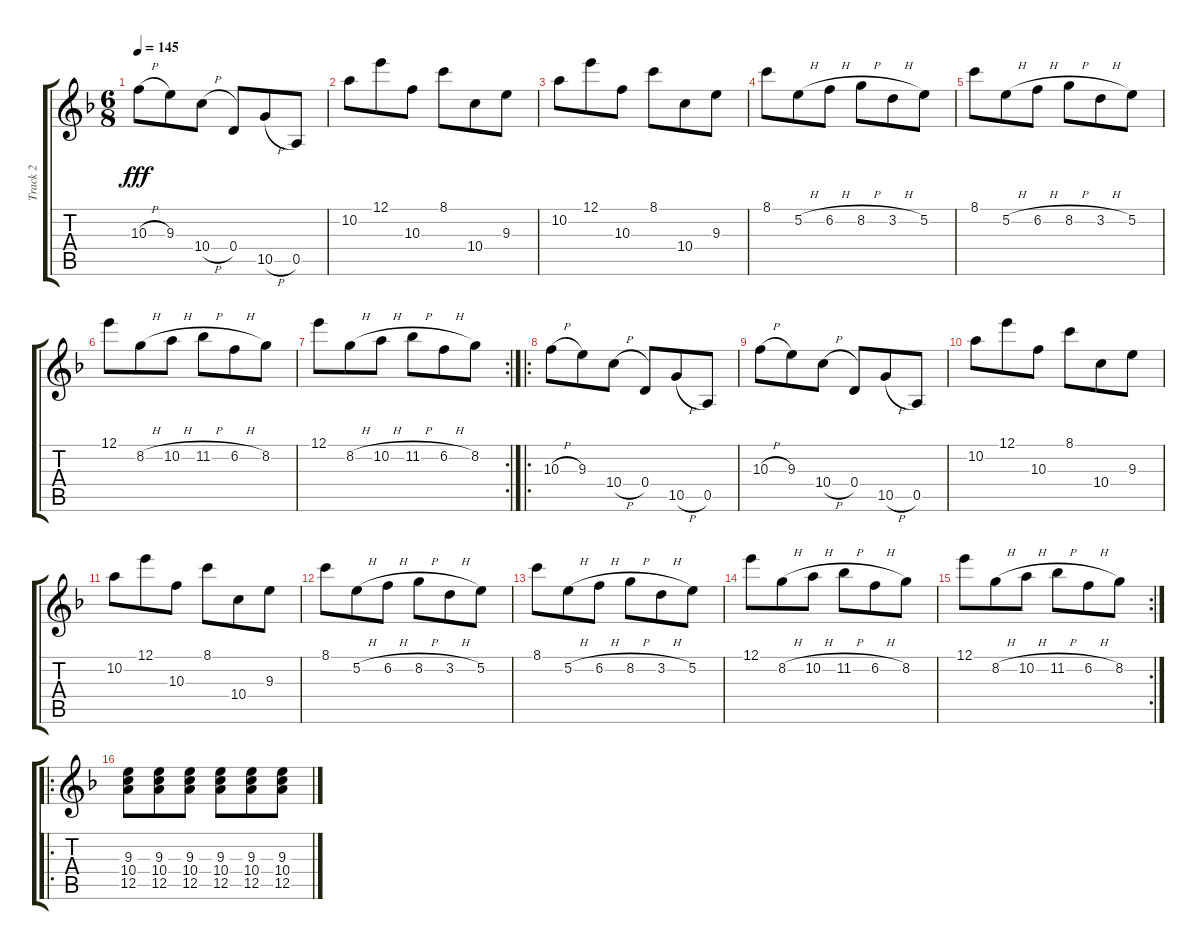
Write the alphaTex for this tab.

\track ("Track 2" "Track 2") {instrument distortionguitar}
\staff {score tabs}
\tuning (E4 B3 G3 D3 A2 D2) {hide}
\ts (6 8)
\tempo 145
\clef g2
\ks dminor
10.3{h}.8{dy fff} 9.3.8 10.4{h}.8 0.4.8 10.5{h}.8 0.5.8 |
10.2.8 12.1.8 10.3.8 8.1.8 10.4.8 9.3.8 |
10.2.8 12.1.8 10.3.8 8.1.8 10.4.8 9.3.8 |
8.1.8 5.2{h}.8 6.2{h}.8 8.2{h}.8 3.2{h}.8 5.2.8 |
8.1.8 5.2{h}.8 6.2{h}.8 8.2{h}.8 3.2{h}.8 5.2.8 |
12.1.8 8.2{h}.8 10.2{h}.8 11.2{h}.8 6.2{h}.8 8.2.8 |
\rc 2
12.1.8 8.2{h}.8 10.2{h}.8 11.2{h}.8 6.2{h}.8 8.2.8 |
\ro
10.3{h}.8 9.3.8 10.4{h}.8 0.4.8 10.5{h}.8 0.5.8 |
10.3{h}.8 9.3.8 10.4{h}.8 0.4.8 10.5{h}.8 0.5.8 |
10.2.8 12.1.8 10.3.8 8.1.8 10.4.8 9.3.8 |
10.2.8 12.1.8 10.3.8 8.1.8 10.4.8 9.3.8 |
8.1.8 5.2{h}.8 6.2{h}.8 8.2{h}.8 3.2{h}.8 5.2.8 |
8.1.8 5.2{h}.8 6.2{h}.8 8.2{h}.8 3.2{h}.8 5.2.8 |
12.1.8 8.2{h}.8 10.2{h}.8 11.2{h}.8 6.2{h}.8 8.2.8 |
\rc 2
12.1.8 8.2{h}.8 10.2{h}.8 11.2{h}.8 6.2{h}.8 8.2.8 |
\ro
(9.3 10.4 12.5).8 (9.3 10.4 12.5).8 (9.3 10.4 12.5).8 (9.3 10.4 12.5).8 (9.3 10.4 12.5).8 (9.3 10.4 12.5).8
